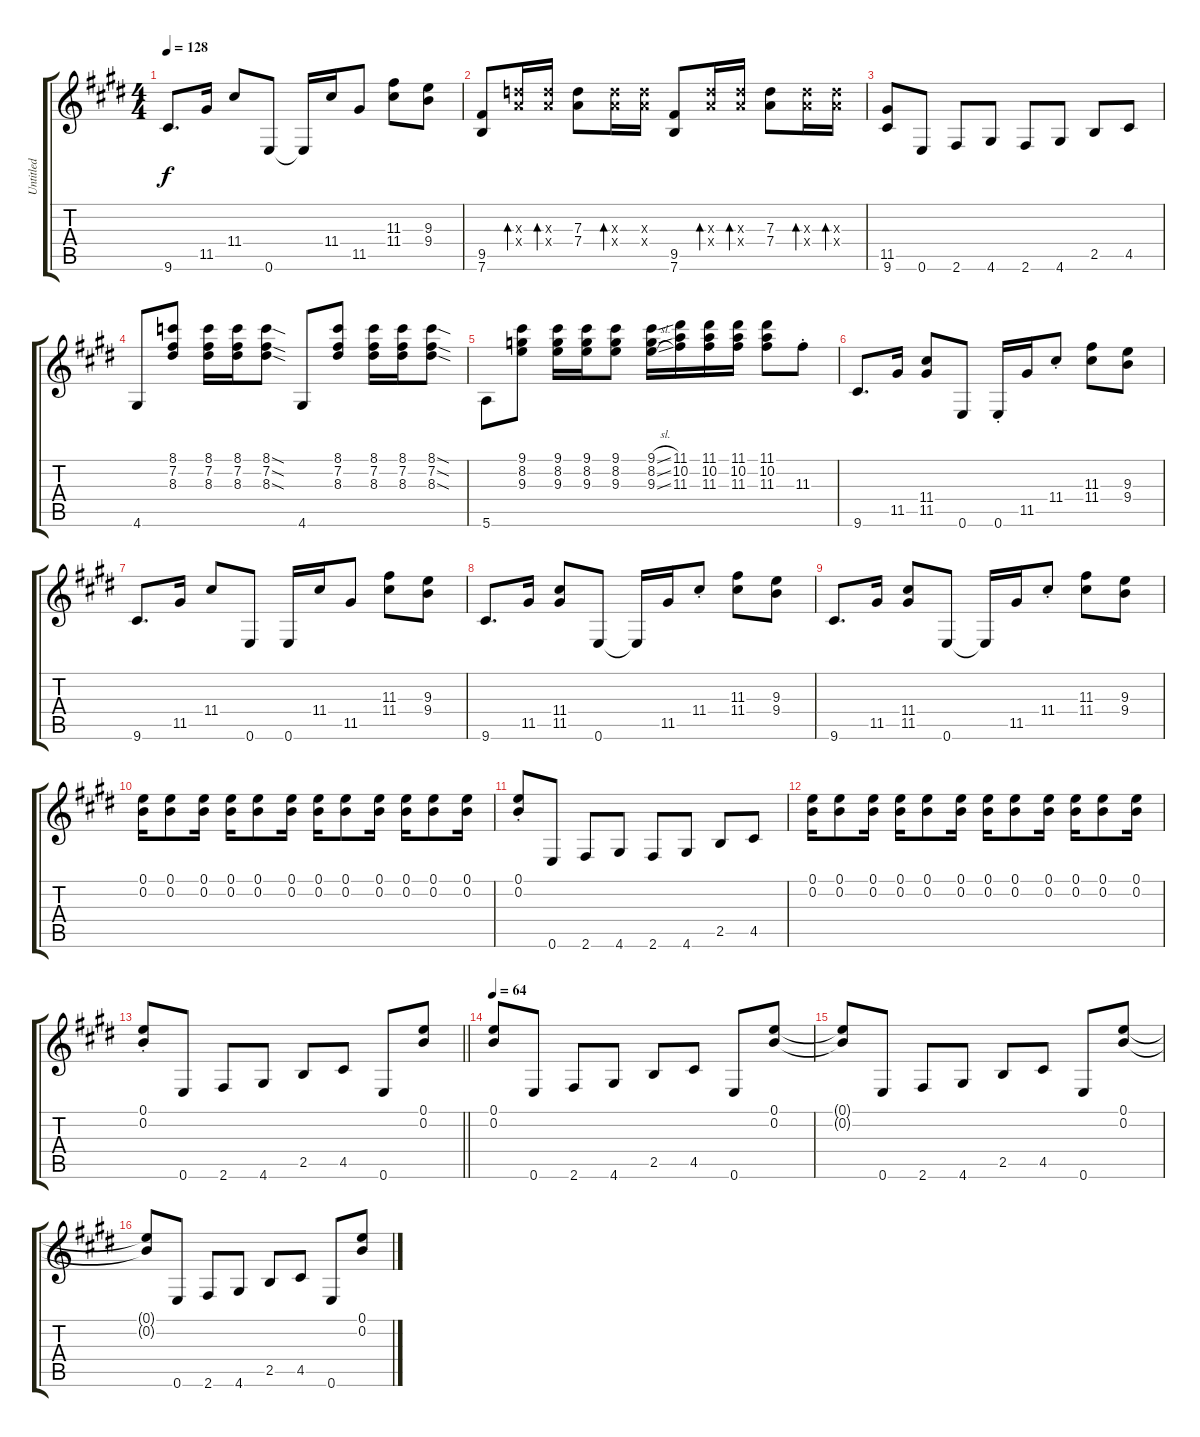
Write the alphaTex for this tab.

\track ("Untitled" "Untitled") {instrument overdrivenguitar}
\staff {score tabs}
\tuning (E4 B3 G3 D3 A2 E2) {hide}
\ts (4 4)
\tempo 128
\clef g2
\ks c#minor
9.6.8{d dy f} 11.5.16 11.4.8 0.6.8 0.6{t}.16 11.4.16 11.5.8 (11.3 11.4).8 (9.3 9.4).8 |
\ks e
(9.5 7.6).8 (7.3{x} 7.4{x}).16{bd 30} (7.3{x} 7.4{x}).16{bd 30} (7.3 7.4).8 (7.3{x} 7.4{x}).16{bd 30} (7.3{x} 7.4{x}).16 (9.5 7.6).8 (7.3{x} 7.4{x}).16{bd 30} (7.3{x} 7.4{x}).16{bd 30} (7.3 7.4).8 (7.3{x} 7.4{x}).16{bd 30} (7.3{x} 7.4{x}).16{bd 30} |
\ks c#minor
(11.5 9.6).8 0.6.8 2.6.8 4.6.8 2.6.8 4.6.8 2.5.8 4.5.8 |
4.6.8 (8.1 7.2 8.3).8 (8.1 7.2 8.3).16 (8.1 7.2 8.3).16 (8.1{sod} 7.2{sod} 8.3{sod}).8 4.6.8 (8.1 7.2 8.3).8 (8.1 7.2 8.3).16 (8.1 7.2 8.3).16 (8.1{sod} 7.2{sod} 8.3{sod}).8 |
\ks e
5.6.8 (9.1 8.2 9.3).8 (9.1 8.2 9.3).16 (9.1 8.2 9.3).16 (9.1 8.2 9.3).8 (9.1{sl} 8.2{sl} 9.3{sl}).16 (11.1 10.2 11.3).16 (11.1 10.2 11.3).16 (11.1 10.2 11.3).16 (11.1 10.2 11.3).8 11.3{st}.8 |
\ks c#minor
9.6.8{d} 11.5.16 (11.4 11.5).8 0.6.8 0.6{st}.16 11.5.16 11.4{st}.8 (11.3 11.4).8 (9.3 9.4).8 |
9.6.8{d} 11.5.16 11.4.8 0.6.8 0.6.16 11.4.16 11.5.8 (11.3 11.4).8 (9.3 9.4).8 |
\ks e
9.6.8{d} 11.5.16 (11.4 11.5).8 0.6.8 0.6{t}.16 11.5.16 11.4{st}.8 (11.3 11.4).8 (9.3 9.4).8 |
\ks c#minor
9.6.8{d} 11.5.16 (11.4 11.5).8 0.6.8 0.6{t}.16 11.5.16 11.4{st}.8 (11.3 11.4).8 (9.3 9.4).8 |
(0.1 0.2).16 (0.1 0.2).8 (0.1 0.2).16 (0.1 0.2).16 (0.1 0.2).8 (0.1 0.2).16 (0.1 0.2).16 (0.1 0.2).8 (0.1 0.2).16 (0.1 0.2).16 (0.1 0.2).8 (0.1 0.2).16 |
\ks e
(0.1{st} 0.2{st}).8 0.6.8 2.6.8 4.6.8 2.6.8 4.6.8 2.5.8 4.5.8 |
\ks c#minor
(0.1 0.2).16 (0.1 0.2).8 (0.1 0.2).16 (0.1 0.2).16 (0.1 0.2).8 (0.1 0.2).16 (0.1 0.2).16 (0.1 0.2).8 (0.1 0.2).16 (0.1 0.2).16 (0.1 0.2).8 (0.1 0.2).16 |
\barLineRight lightlight
(0.1{st} 0.2{st}).8 0.6.8 2.6.8 4.6.8 2.5.8 4.5.8 0.6.8 (0.1 0.2).8 |
\tempo 64
\ks e
(0.1 0.2).8 0.6.8 2.6.8 4.6.8 2.5.8 4.5.8 0.6.8 (0.1 0.2).8 |
\ks c#minor
(0.1{t} 0.2{t}).8 0.6.8 2.6.8 4.6.8 2.5.8 4.5.8 0.6.8 (0.1 0.2).8 |
(0.1{t} 0.2{t}).8 0.6.8 2.6.8 4.6.8 2.5.8 4.5.8 0.6.8 (0.1 0.2).8
